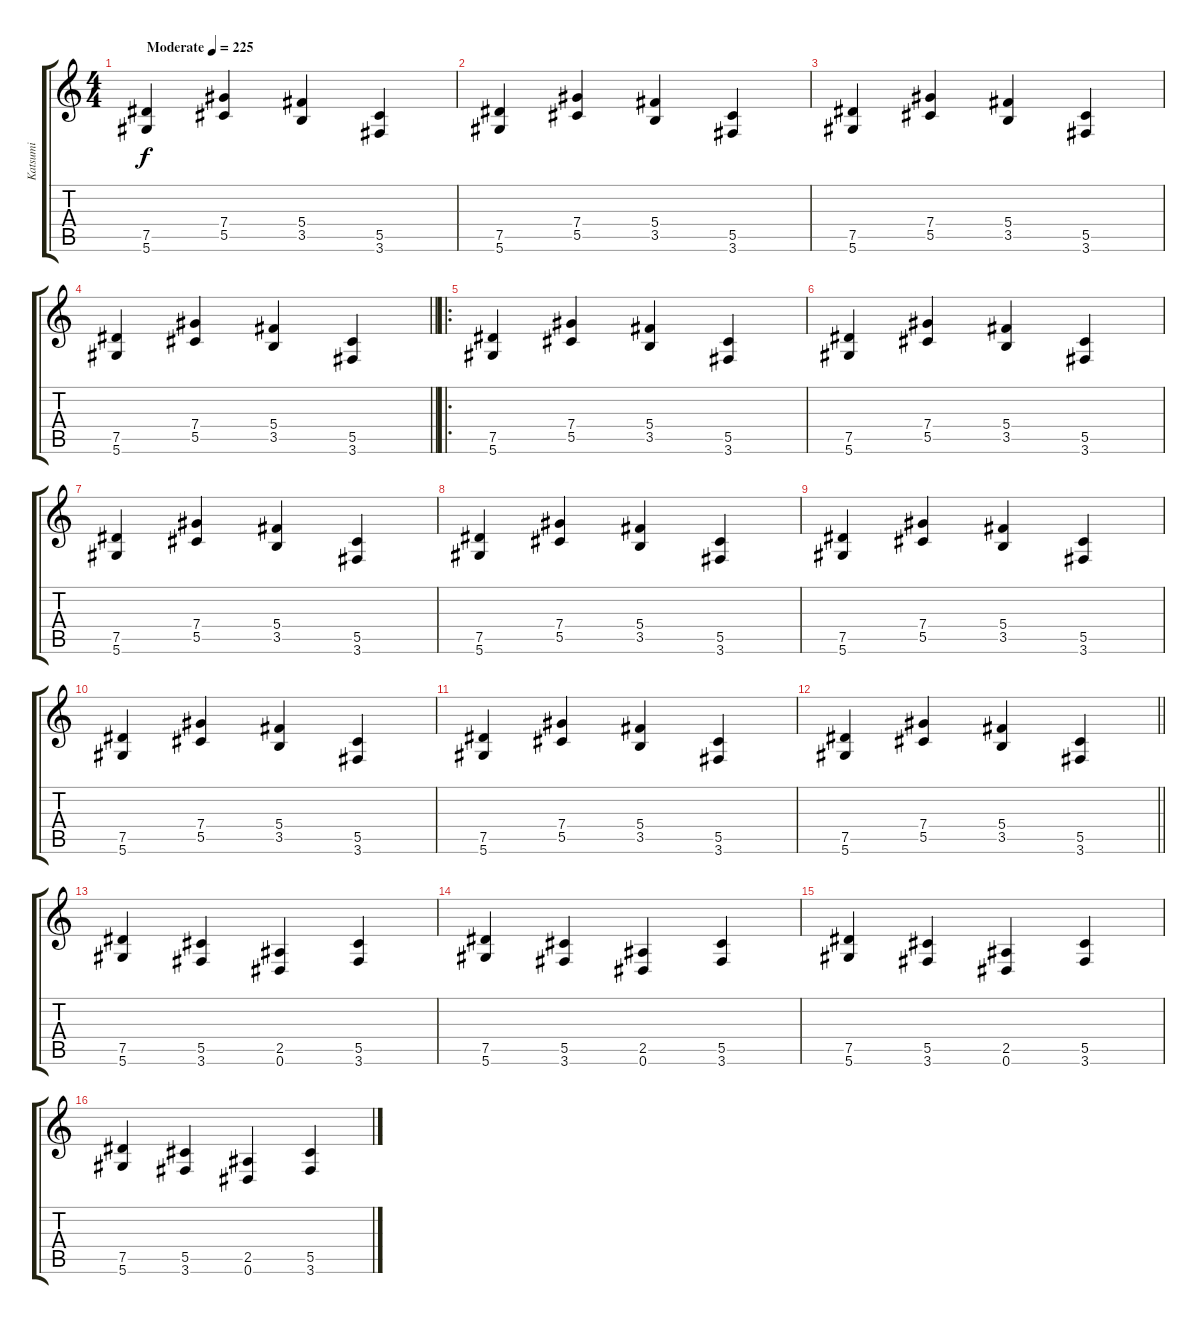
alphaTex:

\track ("Katsumi" "Katsumi") {instrument distortionguitar}
\staff {score tabs}
\tuning (Eb4 Bb3 Gb3 Db3 Ab2 Eb2) {hide}
\ts (4 4)
\tempo (225 "Moderate")
\clef g2
\ks c
(7.5 5.6).4{dy f instrument distortionguitar} (7.4 5.5).4 (5.4 3.5).4 (5.5 3.6).4 |
(7.5 5.6).4 (7.4 5.5).4 (5.4 3.5).4 (5.5 3.6).4 |
(7.5 5.6).4 (7.4 5.5).4 (5.4 3.5).4 (5.5 3.6).4 |
\barLineRight lightlight
(7.5 5.6).4 (7.4 5.5).4 (5.4 3.5).4 (5.5 3.6).4 |
\ro
\section ("" "")
(7.5 5.6).4 (7.4 5.5).4 (5.4 3.5).4 (5.5 3.6).4 |
(7.5 5.6).4 (7.4 5.5).4 (5.4 3.5).4 (5.5 3.6).4 |
(7.5 5.6).4 (7.4 5.5).4 (5.4 3.5).4 (5.5 3.6).4 |
(7.5 5.6).4 (7.4 5.5).4 (5.4 3.5).4 (5.5 3.6).4 |
(7.5 5.6).4 (7.4 5.5).4 (5.4 3.5).4 (5.5 3.6).4 |
(7.5 5.6).4 (7.4 5.5).4 (5.4 3.5).4 (5.5 3.6).4 |
(7.5 5.6).4 (7.4 5.5).4 (5.4 3.5).4 (5.5 3.6).4 |
\barLineRight lightlight
(7.5 5.6).4 (7.4 5.5).4 (5.4 3.5).4 (5.5 3.6).4 |
\section ("" "")
(7.5 5.6).4 (5.5 3.6).4 (2.5 0.6).4 (5.5 3.6).4 |
(7.5 5.6).4 (5.5 3.6).4 (2.5 0.6).4 (5.5 3.6).4 |
(7.5 5.6).4 (5.5 3.6).4 (2.5 0.6).4 (5.5 3.6).4 |
(7.5 5.6).4 (5.5 3.6).4 (2.5 0.6).4 (5.5 3.6).4
